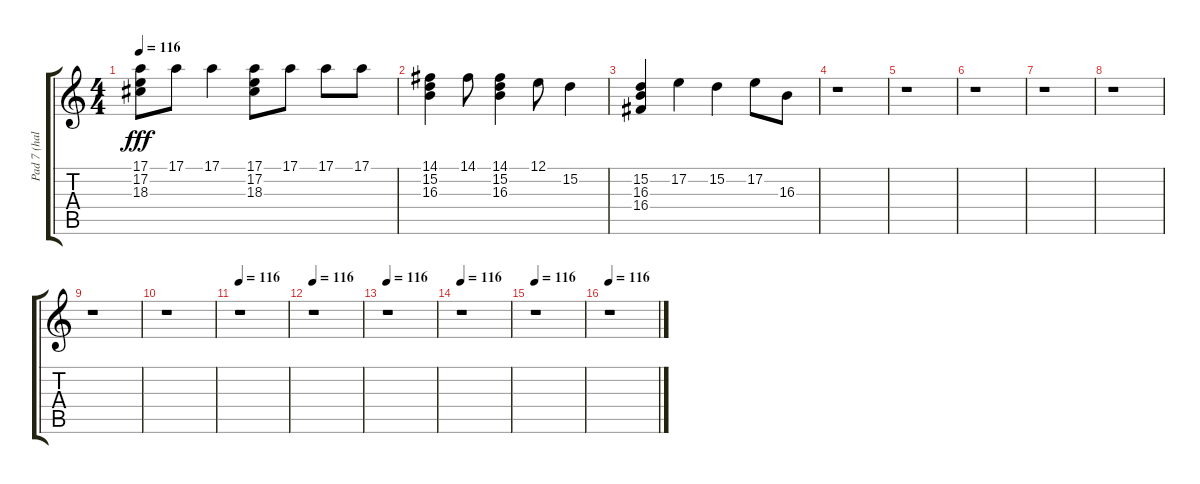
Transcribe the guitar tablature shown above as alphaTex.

\track ("Pad 7 (halo)" "Pad 7 (hal") {solo instrument pad7halo}
\staff {score tabs}
\tuning (E4 B3 G3 D3 A2 E2) {hide}
\ts (4 4)
\tempo 116
\clef g2
\ks c
(17.1 17.2 18.3).8{dy fff} 17.1.8 17.1.4 (17.1 17.2 18.3).8 17.1.8 17.1.8 17.1.8 |
(14.1 15.2 16.3).4 14.1.8 (14.1 15.2 16.3).4 12.1.8 15.2.4 |
(15.2 16.3 16.4).4 17.2.4 15.2.4 17.2.8 16.3.8 |
r.1 |
r.1 |
r.1 |
r.1 |
r.1 |
r.1 |
r.1 |
\tempo 116
r.1 |
\tempo 116
r.1 |
\tempo 116
r.1 |
\tempo 116
r.1 |
\tempo 116
r.1 |
\tempo 116
r.1
